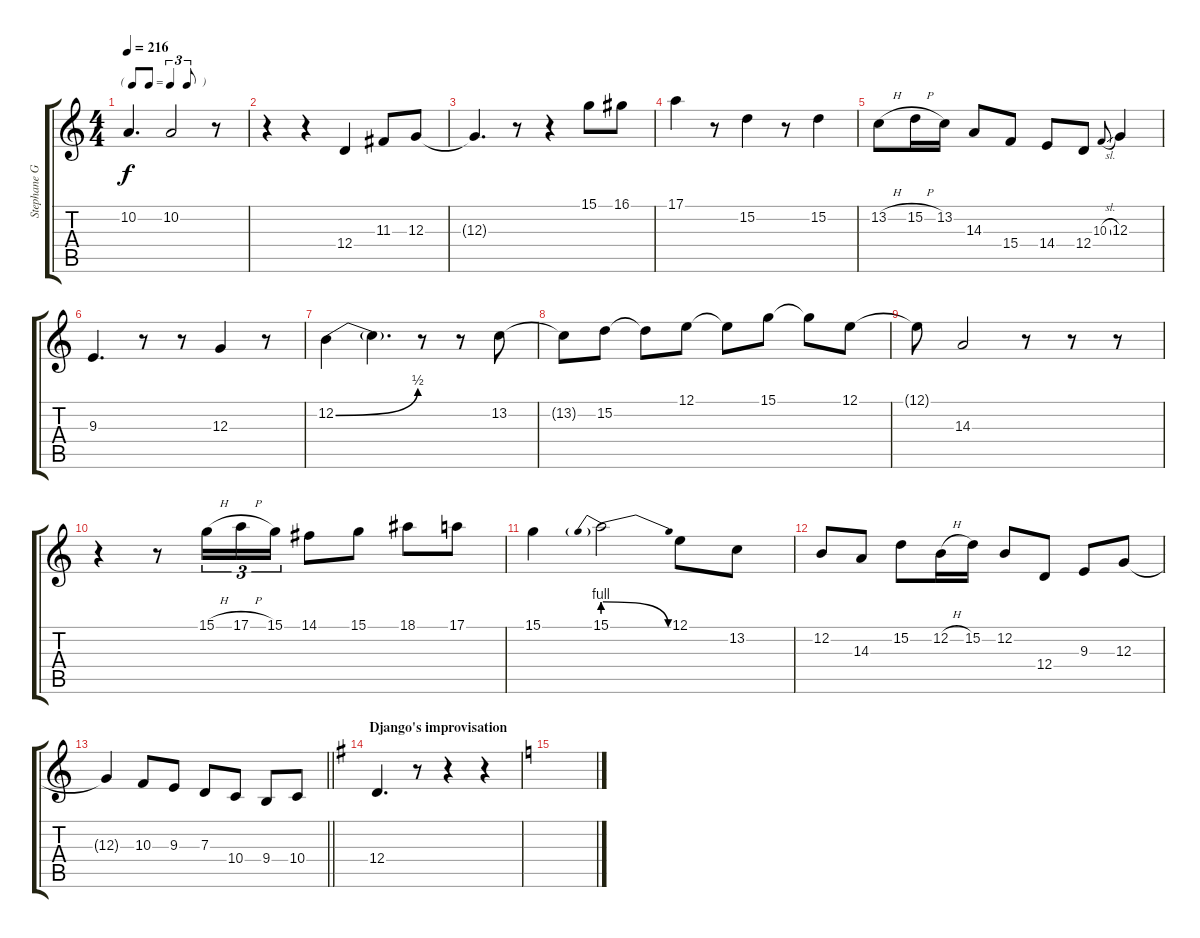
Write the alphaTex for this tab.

\track ("Stephane Grapelli" "Stephane G") {instrument violin}
\staff {score tabs}
\tuning (E4 B3 G3 D3 A2 E2) {hide}
\ts (4 4)
\tf triplet8th
\tempo 216
\clef g2
\ks c
10.2.4{d dy f} 10.2.2 r.8 |
r.4 r.4 12.4.4 11.3.8 12.3.8 |
12.3{t}.4{d} r.8 r.4 15.1.8 16.1.8 |
17.1.4 r.8 15.2.4 r.8 15.2.4 |
13.2{h}.8 15.2{h}.16 13.2.16 14.3.8 15.4.8 14.4.8 12.4.8 10.3{sl}.8{gr onbeat} 12.3.4 |
9.3.4{d} r.8 r.8 12.3.4 r.8 |
12.2{be (bend 0 0 60 2)}.4 12.2{t}.4{d} r.8 r.8 13.2.8 |
13.2{t}.8 15.2.8 15.2{t}.8 12.1.8 12.1{t}.8 15.1.8 15.1{t}.8 12.1.8 |
12.1{t}.8 14.3.2 r.8 r.8 r.8 |
r.4 r.8 15.1{h}.16{tu (3 2)} 17.1{h}.16{tu (3 2)} 15.1.16{tu (3 2)} 14.1.8 15.1.8 18.1.8 17.1.8 |
15.1.4 15.1{be (prebendrelease 0 4 60 0)}.2 12.1.8 13.2.8 |
12.2.8 14.3.8 15.2.8 12.2{h}.16 15.2.16 12.2.8 12.4.8 9.3.8 12.3.8 |
\barLineRight lightlight
12.3{t}.4 10.3.8 9.3.8 7.3.8 10.4.8 9.4.8 10.4.8 |
\section ("" "Django's improvisation")
\ks g
12.4.4{d} r.8 r.4 r.4 |
\ks c
